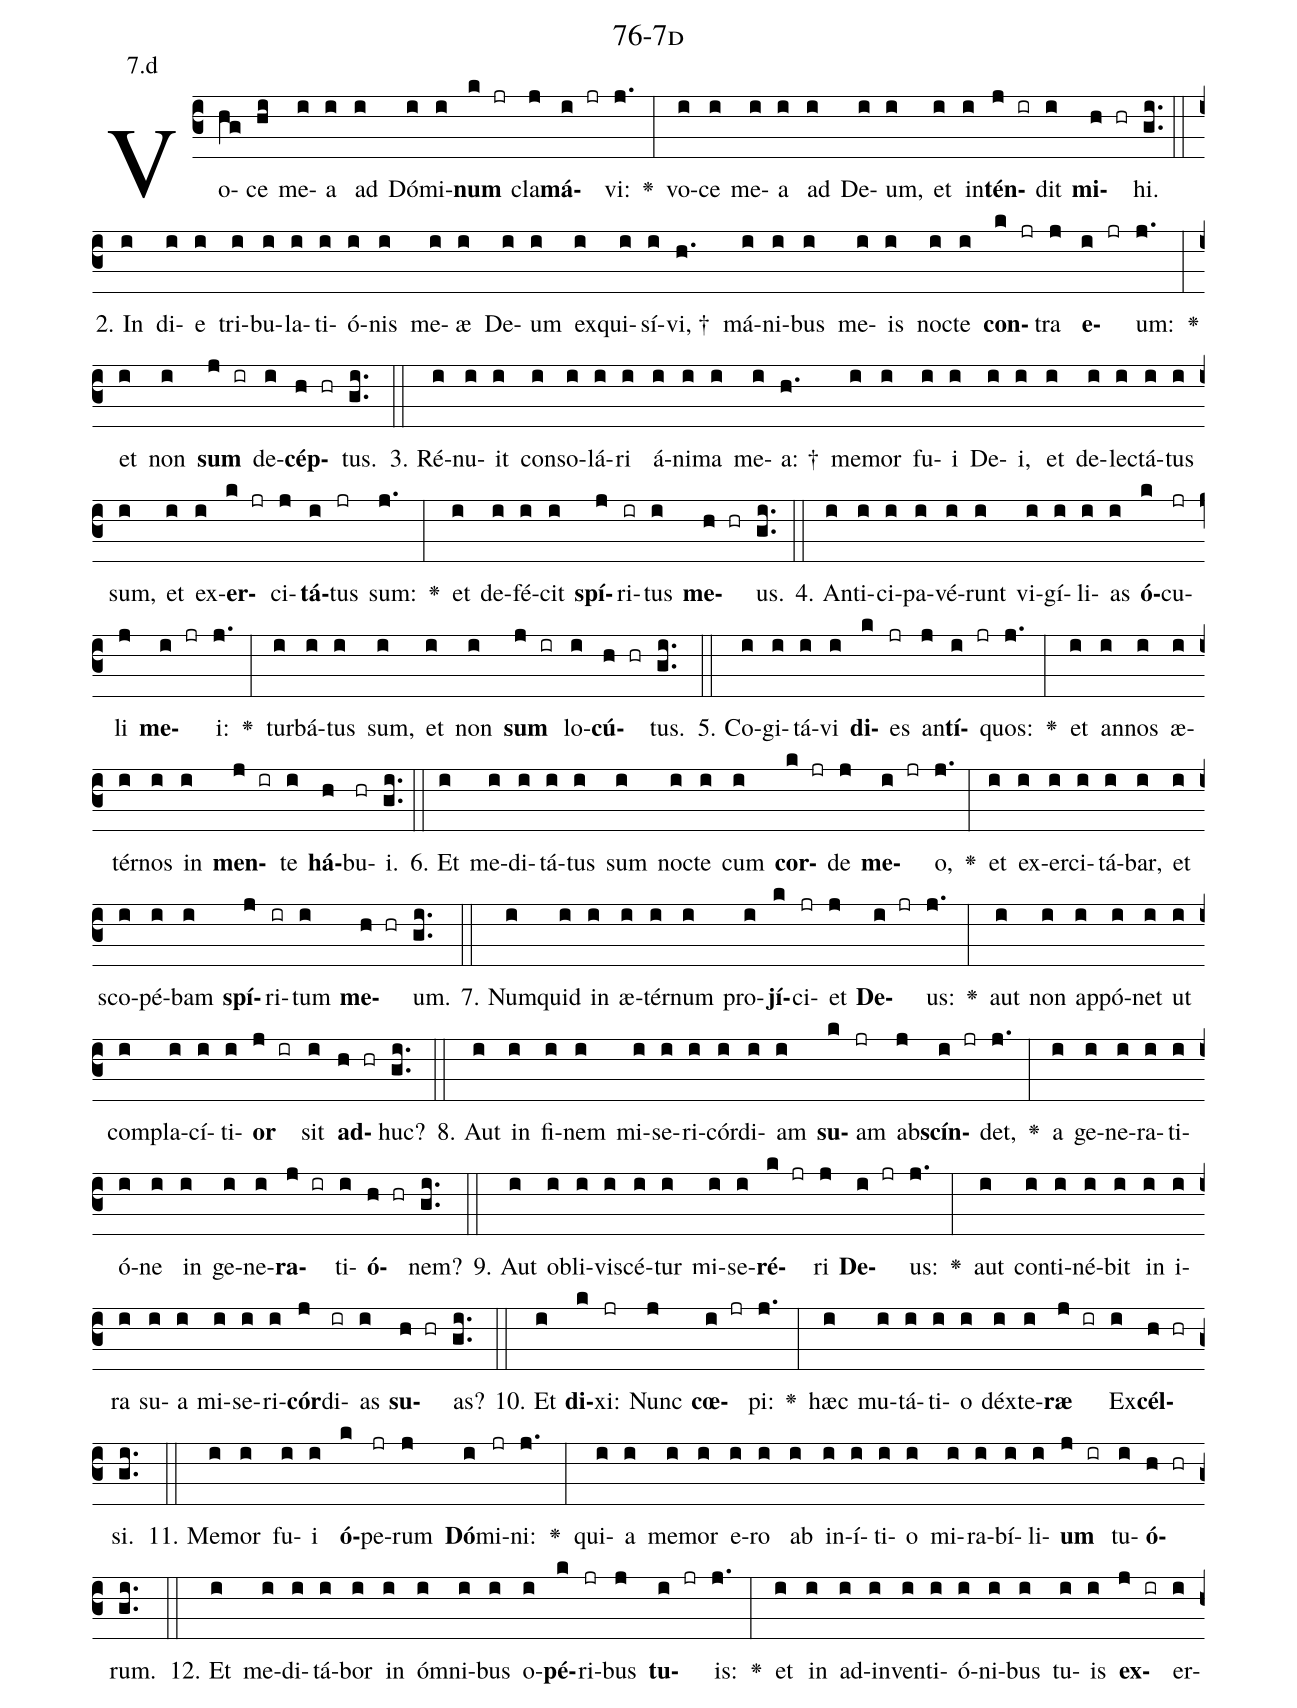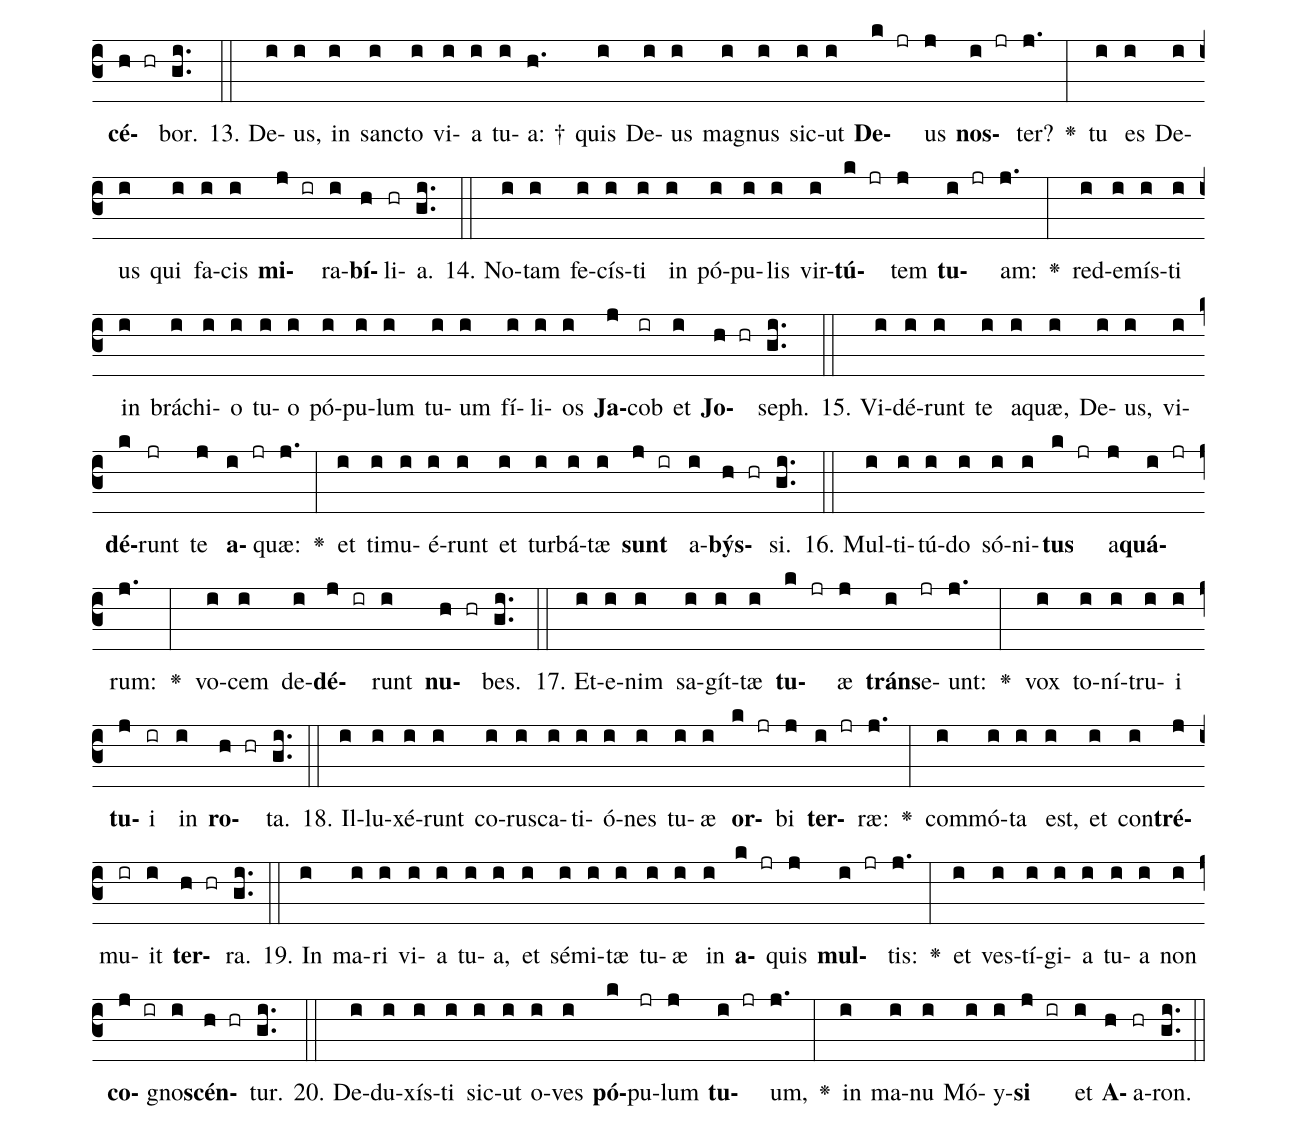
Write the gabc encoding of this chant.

name: 76-7d;
annotation: 7.d;
%%
(c3)Vo(hg)ce(hi) me(i)a(i) ad(i) Dó(i)mi(i)<b>num</b>(k jr) cla(j)<b>má</b>(i jr)vi:(j.) <v>\greheightstar</v>(:) vo(i)ce(i) me(i)a(i) ad(i) De(i)um,(i) et(i) in(i)<b>tén</b>(j ir)dit(i) <b>mi</b>(h hr)hi.(gi..) (::)
2. In(i) di(i)e(i) tri(i)bu(i)la(i)ti(i)ó(i)nis(i) me(i)æ(i) De(i)um(i) ex(i)qui(i)sí(i)vi, †(h.) má(i)ni(i)bus(i) me(i)is(i) noc(i)te(i) <b>con</b>(k jr)tra(j) <b>e</b>(i jr)um:(j.) <v>\greheightstar</v>(:) et(i) non(i) <b>sum</b>(j ir) de(i)<b>cép</b>(h hr)tus.(gi..) (::)
3. Ré(i)nu(i)it(i) con(i)so(i)lá(i)ri(i) á(i)ni(i)ma(i) me(i)a: †(h.) me(i)mor(i) fu(i)i(i) De(i)i,(i) et(i) de(i)lec(i)tá(i)tus(i) sum,(i) et(i) ex(i)<b>er</b>(k jr)ci(j)<b>tá</b>(i)tus(jr) sum:(j.) <v>\greheightstar</v>(:) et(i) de(i)fé(i)cit(i) <b>spí</b>(j)ri(ir)tus(i) <b>me</b>(h hr)us.(gi..) (::)
4. An(i)ti(i)ci(i)pa(i)vé(i)runt(i) vi(i)gí(i)li(i)as(i) <b>ó</b>(k)cu(jr)li(j) <b>me</b>(i jr)i:(j.) <v>\greheightstar</v>(:) tur(i)bá(i)tus(i) sum,(i) et(i) non(i) <b>sum</b>(j ir) lo(i)<b>cú</b>(h hr)tus.(gi..) (::)
5. Co(i)gi(i)tá(i)vi(i) <b>di</b>(k)es(jr) an(j)<b>tí</b>(i jr)quos:(j.) <v>\greheightstar</v>(:) et(i) an(i)nos(i) æ(i)tér(i)nos(i) in(i) <b>men</b>(j ir)te(i) <b>há</b>(h)bu(hr)i.(gi..) (::)
6. Et(i) me(i)di(i)tá(i)tus(i) sum(i) noc(i)te(i) cum(i) <b>cor</b>(k jr)de(j) <b>me</b>(i jr)o,(j.) <v>\greheightstar</v>(:) et(i) ex(i)er(i)ci(i)tá(i)bar,(i) et(i) sco(i)pé(i)bam(i) <b>spí</b>(j)ri(ir)tum(i) <b>me</b>(h hr)um.(gi..) (::)
7. Num(i)quid(i) in(i) æ(i)tér(i)num(i) pro(i)<b>jí</b>(k)ci(jr)et(j) <b>De</b>(i jr)us:(j.) <v>\greheightstar</v>(:) aut(i) non(i) ap(i)pó(i)net(i) ut(i) com(i)pla(i)cí(i)ti(i)<b>or</b>(j ir) sit(i) <b>ad</b>(h hr)huc?(gi..) (::)
8. Aut(i) in(i) fi(i)nem(i) mi(i)se(i)ri(i)cór(i)di(i)am(i) <b>su</b>(k)am(jr) ab(j)<b>scín</b>(i jr)det,(j.) <v>\greheightstar</v>(:) a(i) ge(i)ne(i)ra(i)ti(i)ó(i)ne(i) in(i) ge(i)ne(i)<b>ra</b>(j ir)ti(i)<b>ó</b>(h hr)nem?(gi..) (::)
9. Aut(i) ob(i)li(i)vi(i)scé(i)tur(i) mi(i)se(i)<b>ré</b>(k jr)ri(j) <b>De</b>(i jr)us:(j.) <v>\greheightstar</v>(:) aut(i) con(i)ti(i)né(i)bit(i) in(i) i(i)ra(i) su(i)a(i) mi(i)se(i)ri(i)<b>cór</b>(j)di(ir)as(i) <b>su</b>(h hr)as?(gi..) (::)
10. Et(i) <b>di</b>(k)xi:(jr) Nunc(j) <b>cœ</b>(i jr)pi:(j.) <v>\greheightstar</v>(:) hæc(i) mu(i)tá(i)ti(i)o(i) déx(i)te(i)<b>ræ</b>(j ir) Ex(i)<b>cél</b>(h hr)si.(gi..) (::)
11. Me(i)mor(i) fu(i)i(i) <b>ó</b>(k)pe(jr)rum(j) <b>Dó</b>(i)mi(jr)ni:(j.) <v>\greheightstar</v>(:) qui(i)a(i) me(i)mor(i) e(i)ro(i) ab(i) in(i)í(i)ti(i)o(i) mi(i)ra(i)bí(i)li(i)<b>um</b>(j ir) tu(i)<b>ó</b>(h hr)rum.(gi..) (::)
12. Et(i) me(i)di(i)tá(i)bor(i) in(i) óm(i)ni(i)bus(i) o(i)<b>pé</b>(k)ri(jr)bus(j) <b>tu</b>(i jr)is:(j.) <v>\greheightstar</v>(:) et(i) in(i) ad(i)in(i)ven(i)ti(i)ó(i)ni(i)bus(i) tu(i)is(i) <b>ex</b>(j ir)er(i)<b>cé</b>(h hr)bor.(gi..) (::)
13. De(i)us,(i) in(i) sanc(i)to(i) vi(i)a(i) tu(i)a: †(h.) quis(i) De(i)us(i) ma(i)gnus(i) sic(i)ut(i) <b>De</b>(k jr)us(j) <b>nos</b>(i jr)ter?(j.) <v>\greheightstar</v>(:) tu(i) es(i) De(i)us(i) qui(i) fa(i)cis(i) <b>mi</b>(j ir)ra(i)<b>bí</b>(h)li(hr)a.(gi..) (::)
14. No(i)tam(i) fe(i)cís(i)ti(i) in(i) pó(i)pu(i)lis(i) vir(i)<b>tú</b>(k jr)tem(j) <b>tu</b>(i jr)am:(j.) <v>\greheightstar</v>(:) red(i)e(i)mís(i)ti(i) in(i) brá(i)chi(i)o(i) tu(i)o(i) pó(i)pu(i)lum(i) tu(i)um(i) fí(i)li(i)os(i) <b>Ja</b>(j)cob(ir) et(i) <b>Jo</b>(h hr)seph.(gi..) (::)
15. Vi(i)dé(i)runt(i) te(i) a(i)quæ,(i) De(i)us,(i) vi(i)<b>dé</b>(k)runt(jr) te(j) <b>a</b>(i jr)quæ:(j.) <v>\greheightstar</v>(:) et(i) ti(i)mu(i)é(i)runt(i) et(i) tur(i)bá(i)tæ(i) <b>sunt</b>(j ir) a(i)<b>býs</b>(h hr)si.(gi..) (::)
16. Mul(i)ti(i)tú(i)do(i) só(i)ni(i)<b>tus</b>(k jr) a(j)<b>quá</b>(i jr)rum:(j.) <v>\greheightstar</v>(:) vo(i)cem(i) de(i)<b>dé</b>(j ir)runt(i) <b>nu</b>(h hr)bes.(gi..) (::)
17. Et(i)e(i)nim(i) sa(i)gít(i)tæ(i) <b>tu</b>(k jr)æ(j) <b>tráns</b>(i)e(jr)unt:(j.) <v>\greheightstar</v>(:) vox(i) to(i)ní(i)tru(i)i(i) <b>tu</b>(j)i(ir) in(i) <b>ro</b>(h hr)ta.(gi..) (::)
18. Il(i)lu(i)xé(i)runt(i) co(i)rus(i)ca(i)ti(i)ó(i)nes(i) tu(i)æ(i) <b>or</b>(k jr)bi(j) <b>ter</b>(i jr)ræ:(j.) <v>\greheightstar</v>(:) com(i)mó(i)ta(i) est,(i) et(i) con(i)<b>tré</b>(j)mu(ir)it(i) <b>ter</b>(h hr)ra.(gi..) (::)
19. In(i) ma(i)ri(i) vi(i)a(i) tu(i)a,(i) et(i) sé(i)mi(i)tæ(i) tu(i)æ(i) in(i) <b>a</b>(k jr)quis(j) <b>mul</b>(i jr)tis:(j.) <v>\greheightstar</v>(:) et(i) ves(i)tí(i)gi(i)a(i) tu(i)a(i) non(i) <b>co</b>(j ir)gno(i)<b>scén</b>(h hr)tur.(gi..) (::)
20. De(i)du(i)xís(i)ti(i) sic(i)ut(i) o(i)ves(i) <b>pó</b>(k)pu(jr)lum(j) <b>tu</b>(i jr)um,(j.) <v>\greheightstar</v>(:) in(i) ma(i)nu(i) Mó(i)y(i)<b>si</b>(j ir) et(i) <b>A</b>(h)a(hr)ron.(gi..) (::)
